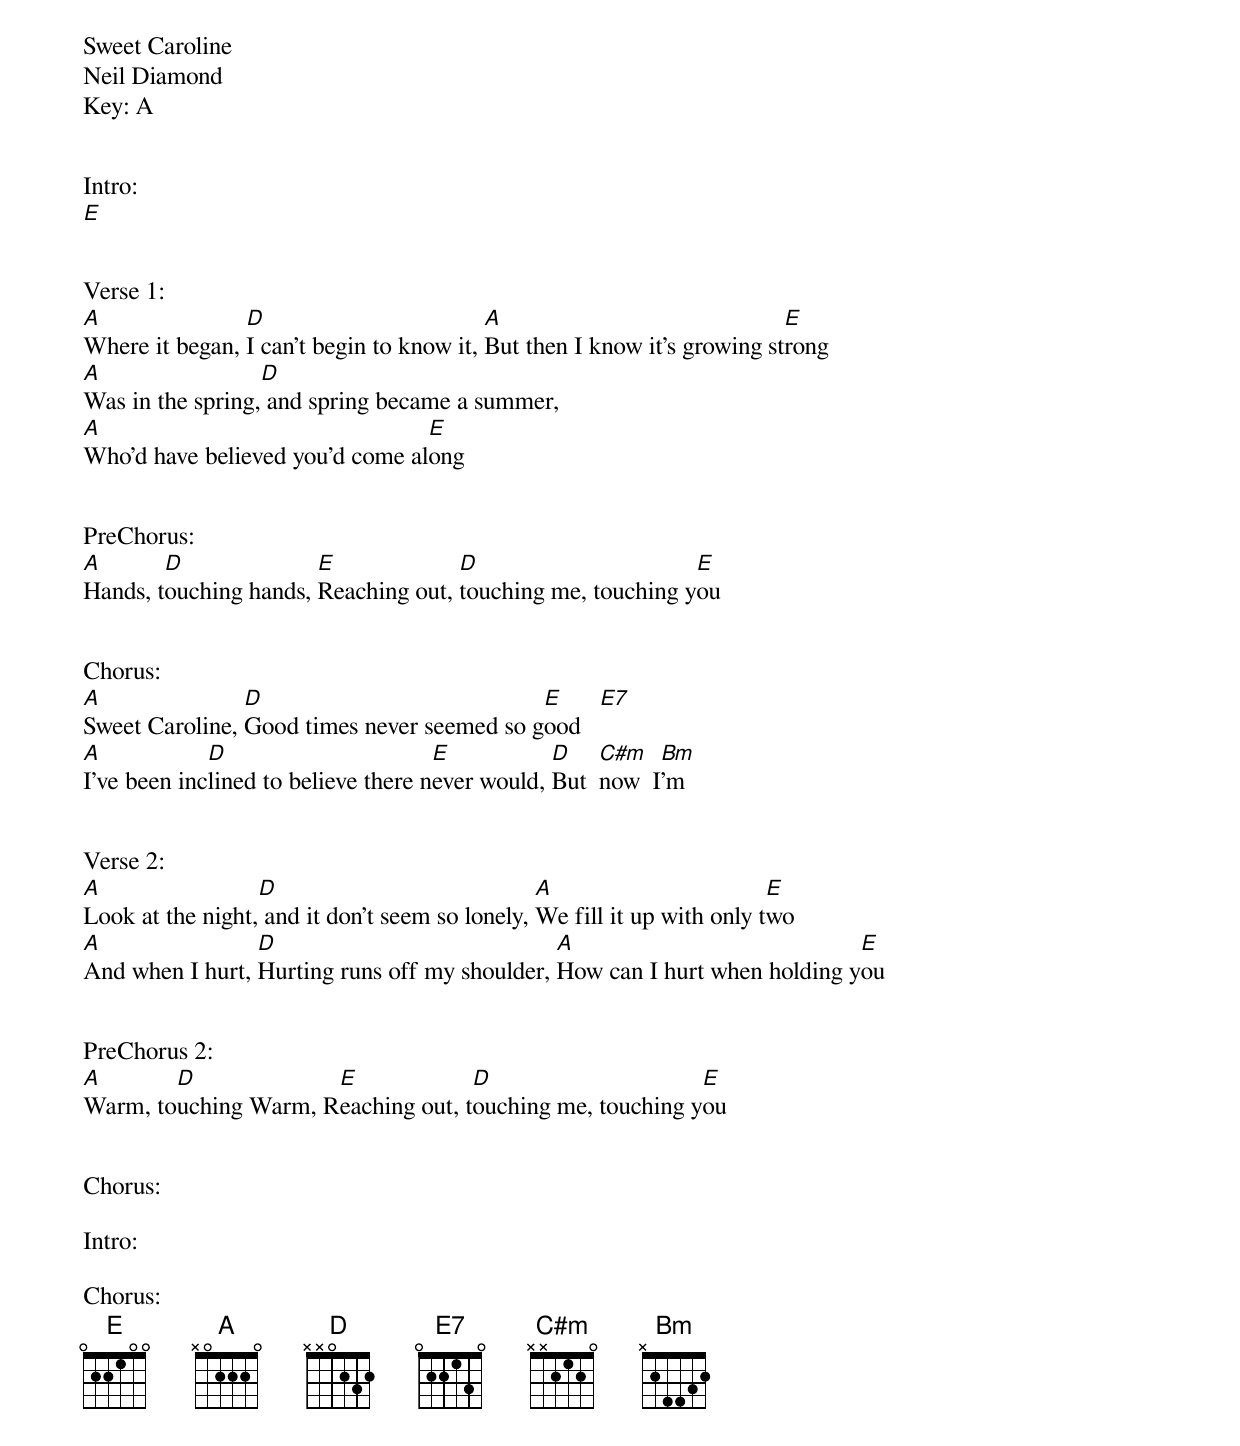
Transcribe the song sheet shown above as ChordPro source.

Sweet Caroline
Neil Diamond
Key: A


Intro:
[E]


Verse 1:
[A]Where it began, [D]I can’t begin to know it, [A]But then I know it’s growing st[E]rong
[A]Was in the spring,[D] and spring became a summer,
[A]Who’d have believed you’d come al[E]ong


PreChorus:
[A]Hands, t[D]ouching hands, [E]Reaching out, [D]touching me, touching y[E]ou


Chorus:
[A]Sweet Caroline, [D]Good times never seemed so g[E]ood   [E7]
[A]I’ve been inc[D]lined to believe there n[E]ever would, [D]But  [C#m]now  I[Bm]’m


Verse 2:
[A]Look at the night,[D] and it don’t seem so lonely, [A]We fill it up with only t[E]wo
[A]And when I hurt, [D]Hurting runs off my shoulder, [A]How can I hurt when holding y[E]ou


PreChorus 2:
[A]Warm, to[D]uching Warm, R[E]eaching out, t[D]ouching me, touching y[E]ou


Chorus:

Intro:

Chorus:
